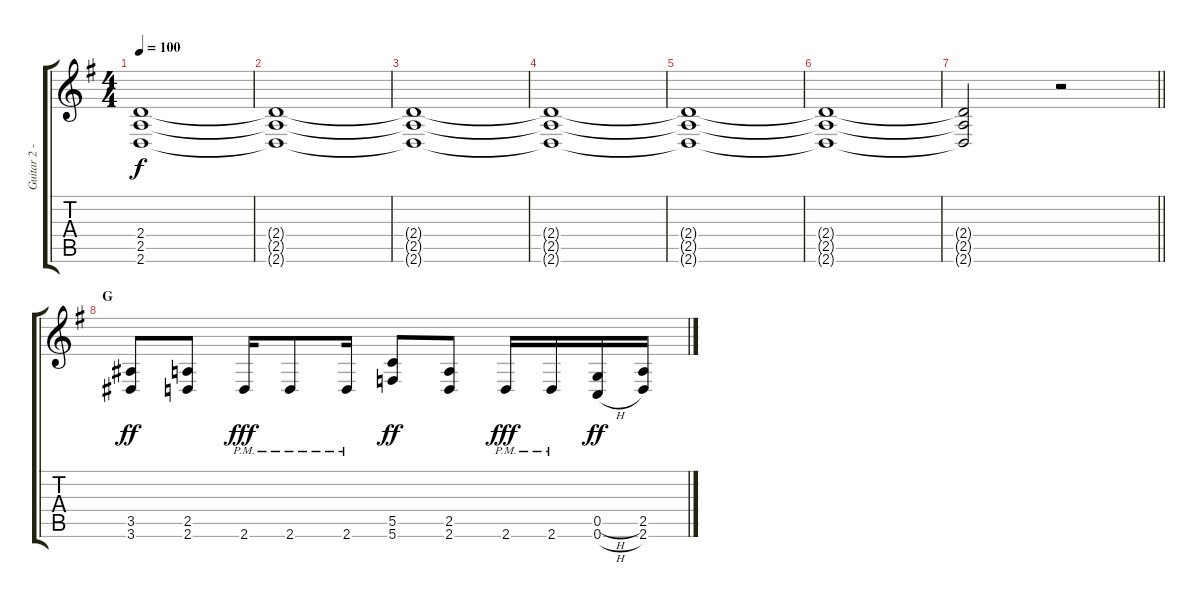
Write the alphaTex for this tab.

\track ("Guitar 2 - Aoi" "Guitar 2 -") {instrument distortionguitar}
\staff {score tabs}
\tuning (D4 A3 F3 C3 G2 C2) {hide}
\ts (4 4)
\tempo 100
\clef g2
\ks g
(2.4{t} 2.5{t} 2.6{t}).1{dy f} |
(2.4{t} 2.5{t} 2.6{t}).1 |
(2.4{t} 2.5{t} 2.6{t}).1 |
(2.4{t} 2.5{t} 2.6{t}).1 |
(2.4{t} 2.5{t} 2.6{t}).1 |
(2.4{t} 2.5{t} 2.6{t}).1 |
\barLineRight lightlight
(2.4{t} 2.5{t} 2.6{t}).2 r.2 |
\section ("" "G")
(3.5 3.6).8{dy ff} (2.5 2.6).8 2.6{pm}.16{dy fff} 2.6{pm}.8 2.6{pm}.16 (5.5 5.6).8{dy ff} (2.5 2.6).8 2.6{pm}.16{dy fff} 2.6{pm}.16 (0.5{h} 0.6{h}).16{dy ff} (2.5 2.6).16
